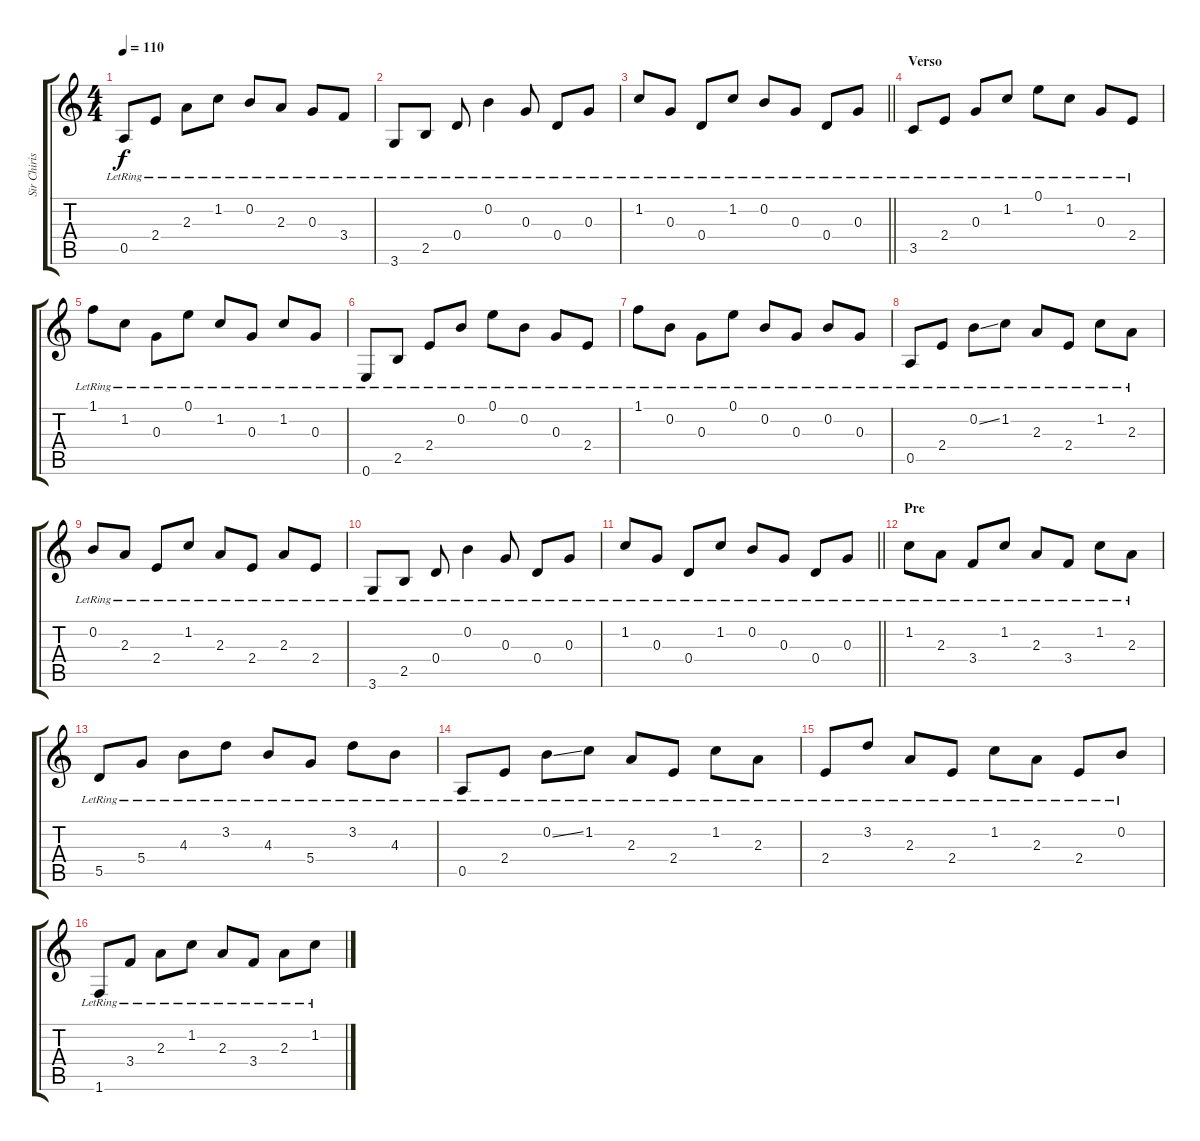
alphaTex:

\track ("Sir Chiristus" "Sir Chiris") {instrument acousticguitarsteel}
\staff {score tabs}
\tuning (E4 B3 G3 D3 A2 E2) {hide}
\ts (4 4)
\tempo 110
\clef g2
\ks c
0.5{lr}.8{dy f} 2.4{lr}.8 2.3{lr}.8 1.2{lr}.8 0.2{lr}.8 2.3{lr}.8 0.3{lr}.8 3.4{lr}.8 |
3.6{lr}.8 2.5{lr}.8 0.4{lr}.8 0.2{lr}.4 0.3{lr}.8 0.4{lr}.8 0.3{lr}.8 |
\barLineRight lightlight
1.2{lr}.8 0.3{lr}.8 0.4{lr}.8 1.2{lr}.8 0.2{lr}.8 0.3{lr}.8 0.4{lr}.8 0.3{lr}.8 |
\section ("" "Verso")
3.5{lr}.8 2.4{lr}.8 0.3{lr}.8 1.2{lr}.8 0.1{lr}.8 1.2{lr}.8 0.3{lr}.8 2.4{lr}.8 |
1.1{lr}.8 1.2{lr}.8 0.3{lr}.8 0.1{lr}.8 1.2{lr}.8 0.3{lr}.8 1.2{lr}.8 0.3{lr}.8 |
0.6{lr}.8 2.5{lr}.8 2.4{lr}.8 0.2{lr}.8 0.1{lr}.8 0.2{lr}.8 0.3{lr}.8 2.4{lr}.8 |
1.1{lr}.8 0.2{lr}.8 0.3{lr}.8 0.1{lr}.8 0.2{lr}.8 0.3{lr}.8 0.2{lr}.8 0.3{lr}.8 |
0.5{lr}.8 2.4{lr}.8 0.2{ss lr}.8 1.2{lr}.8 2.3{lr}.8 2.4{lr}.8 1.2{lr}.8 2.3{lr}.8 |
0.2{lr}.8 2.3{lr}.8 2.4{lr}.8 1.2{lr}.8 2.3{lr}.8 2.4{lr}.8 2.3{lr}.8 2.4{lr}.8 |
3.6{lr}.8 2.5{lr}.8 0.4{lr}.8 0.2{lr}.4 0.3{lr}.8 0.4{lr}.8 0.3{lr}.8 |
\barLineRight lightlight
1.2{lr}.8 0.3{lr}.8 0.4{lr}.8 1.2{lr}.8 0.2{lr}.8 0.3{lr}.8 0.4{lr}.8 0.3{lr}.8 |
\section ("" "Pre")
1.2{lr}.8 2.3{lr}.8 3.4{lr}.8 1.2{lr}.8 2.3{lr}.8 3.4{lr}.8 1.2{lr}.8 2.3{lr}.8 |
5.5{lr}.8 5.4{lr}.8 4.3{lr}.8 3.2{lr}.8 4.3{lr}.8 5.4{lr}.8 3.2{lr}.8 4.3{lr}.8 |
0.5{lr}.8 2.4{lr}.8 0.2{ss lr}.8 1.2{lr}.8 2.3{lr}.8 2.4{lr}.8 1.2{lr}.8 2.3{lr}.8 |
2.4{lr}.8 3.2{lr}.8 2.3{lr}.8 2.4{lr}.8 1.2{lr}.8 2.3{lr}.8 2.4{lr}.8 0.2{lr}.8 |
1.6{lr}.8 3.4{lr}.8 2.3{lr}.8 1.2{lr}.8 2.3{lr}.8 3.4{lr}.8 2.3{lr}.8 1.2{lr}.8
